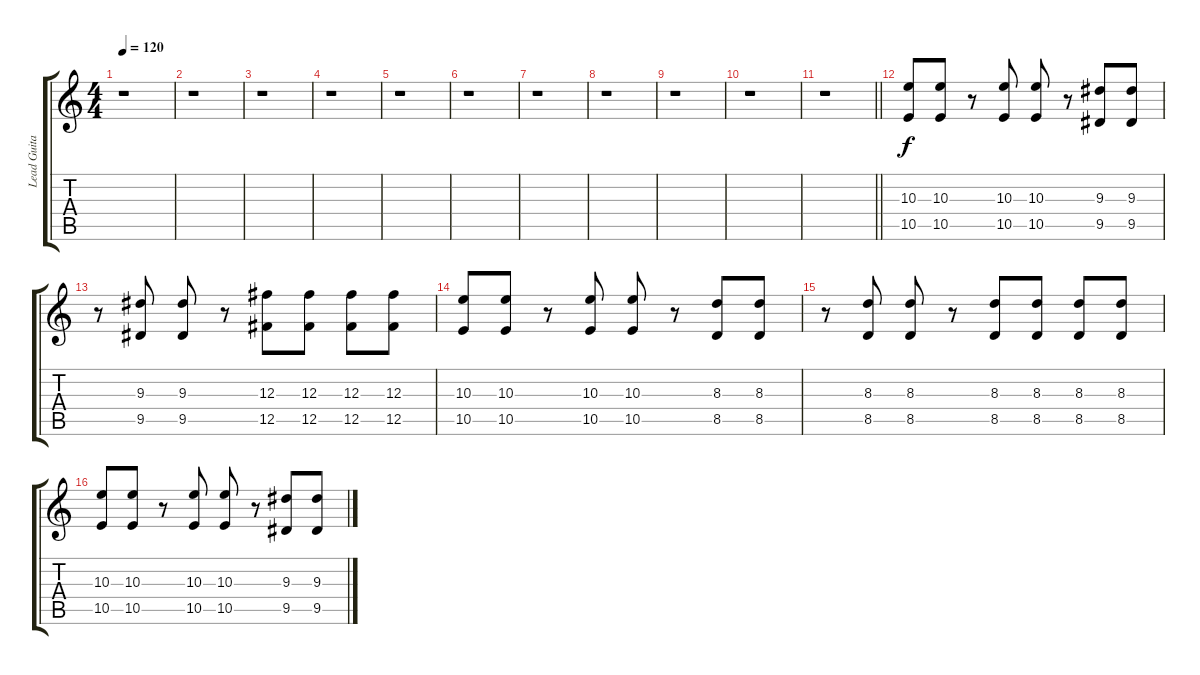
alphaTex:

\track ("Lead Guitar 1" "Lead Guita") {instrument distortionguitar}
\staff {score tabs}
\tuning (Eb4 B3 Gb3 B2 Gb2 B1) {hide}
\ts (4 4)
\tempo 120
\clef g2
\ks c
r.1{dy f} |
r.1 |
r.1 |
r.1 |
r.1 |
r.1 |
r.1 |
r.1 |
r.1 |
r.1 |
\barLineRight lightlight
r.1 |
(10.3 10.5).8 (10.3 10.5).8 r.8 (10.3 10.5).8 (10.3 10.5).8 r.8 (9.3 9.5).8 (9.3 9.5).8 |
r.8 (9.3 9.5).8 (9.3 9.5).8 r.8 (12.3 12.5).8 (12.3 12.5).8 (12.3 12.5).8 (12.3 12.5).8 |
(10.3 10.5).8 (10.3 10.5).8 r.8 (10.3 10.5).8 (10.3 10.5).8 r.8 (8.3 8.5).8 (8.3 8.5).8 |
r.8 (8.3 8.5).8 (8.3 8.5).8 r.8 (8.3 8.5).8 (8.3 8.5).8 (8.3 8.5).8 (8.3 8.5).8 |
(10.3 10.5).8 (10.3 10.5).8 r.8 (10.3 10.5).8 (10.3 10.5).8 r.8 (9.3 9.5).8 (9.3 9.5).8
